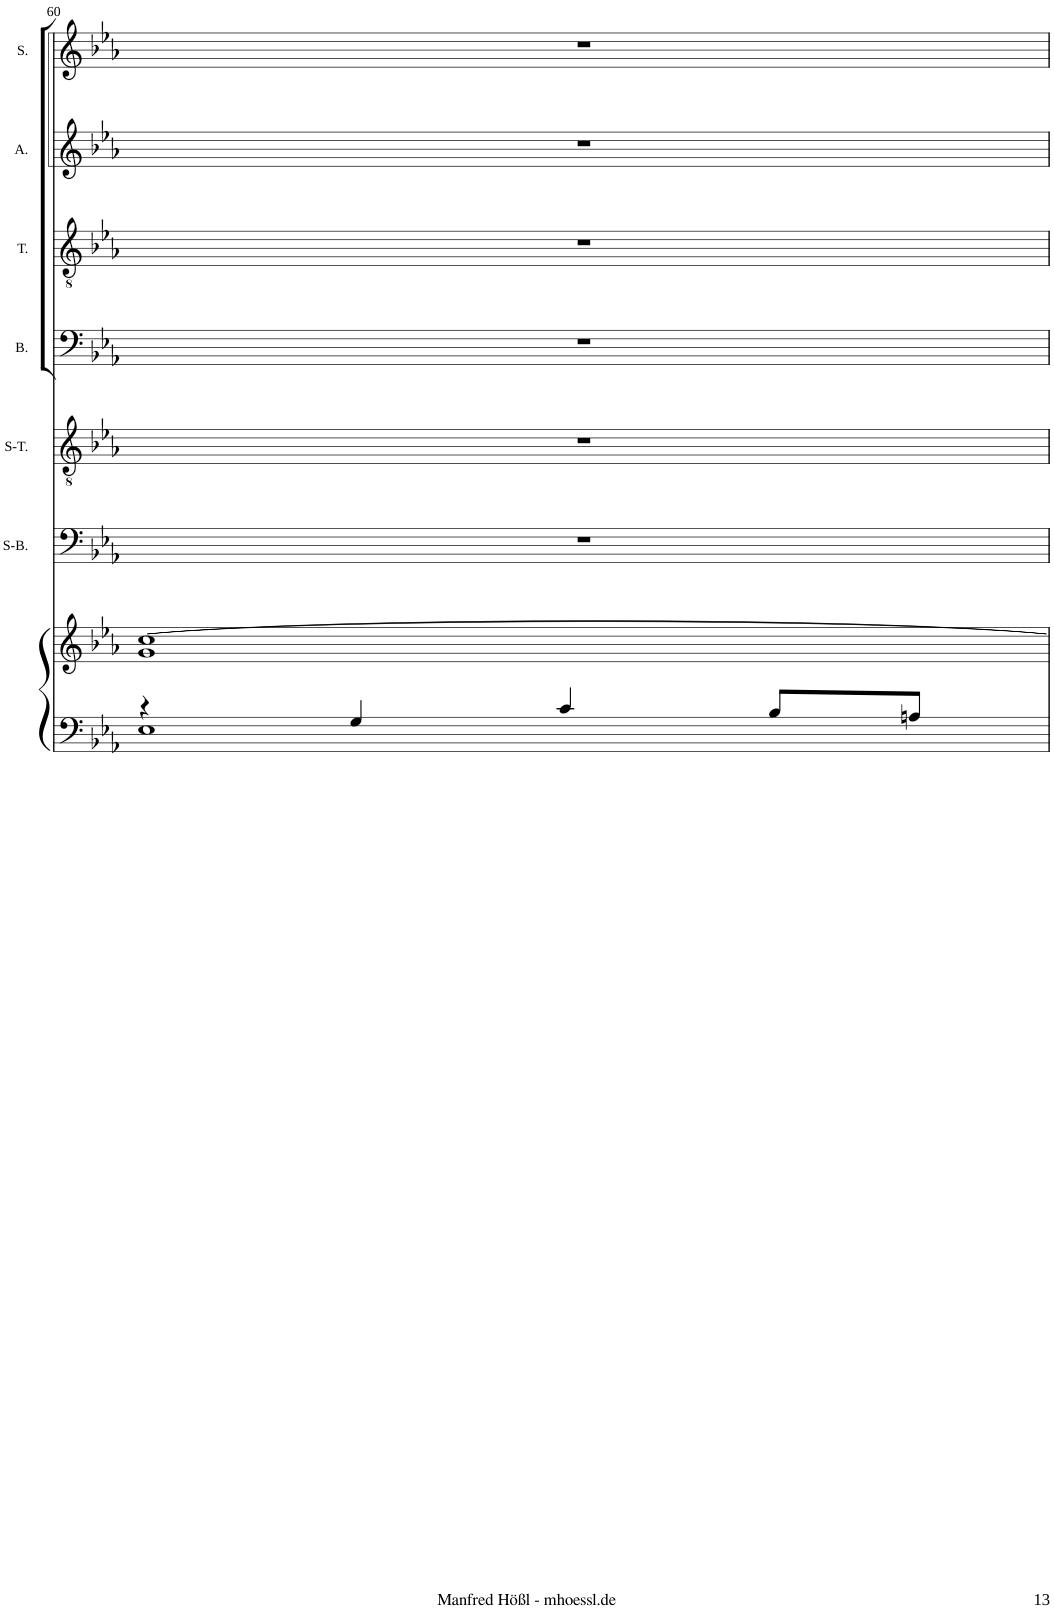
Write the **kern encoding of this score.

**kern	**kern	**kern	**kern	**kern	**kern	**kern	**kern
*part7	*part7	*part6	*part5	*part4	*part3	*part2	*part1
*staff8	*staff7	*staff6	*staff5	*staff4	*staff3	*staff2	*staff1
*	*	*I"Bariton Solo	*I"Tenor Solo	*I"Bass	*I"Tenor	*I"Alt	*I"Sopran
*	*	*	*	*I'B.	*I'T.	*I'A.	*I'S.
!!LO:PB:g=z
*clefF4	*clefG2	*clefF4	*clefGv2	*clefF4	*clefGv2	*clefG2	*clefG2
*k[b-e-a-]	*k[b-e-a-]	*k[b-e-a-]	*k[b-e-a-]	*k[b-e-a-]	*k[b-e-a-]	*k[b-e-a-]	*k[b-e-a-]
*E-:	*E-:	*E-:	*E-:	*E-:	*E-:	*E-:	*E-:
*M4/4	*M4/4	*M4/4	*M4/4	*M4/4	*M4/4	*M4/4	*M4/4
*met(c)	*met(c)	*met(c)	*met(c)	*met(c)	*met(c)	*met(c)	*met(c)
=60	=60	=60	=60	=60	=60	=60	=60
*^	*^	*	*	*	*	*	*
4r	1E-	[1cc	1g	1r	1r	1r	1r	1r	1r
4G/	.	.	.	.	.	.	.	.	.
4c/	.	.	.	.	.	.	.	.	.
8B-/L	.	.	.	.	.	.	.	.	.
8An/J	.	.	.	.	.	.	.	.	.
*v	*v	*	*	*	*	*	*	*	*
*	*v	*v	*	*	*	*	*	*
=	=	=	=	=	=	=	=
*-	*-	*-	*-	*-	*-	*-	*-
